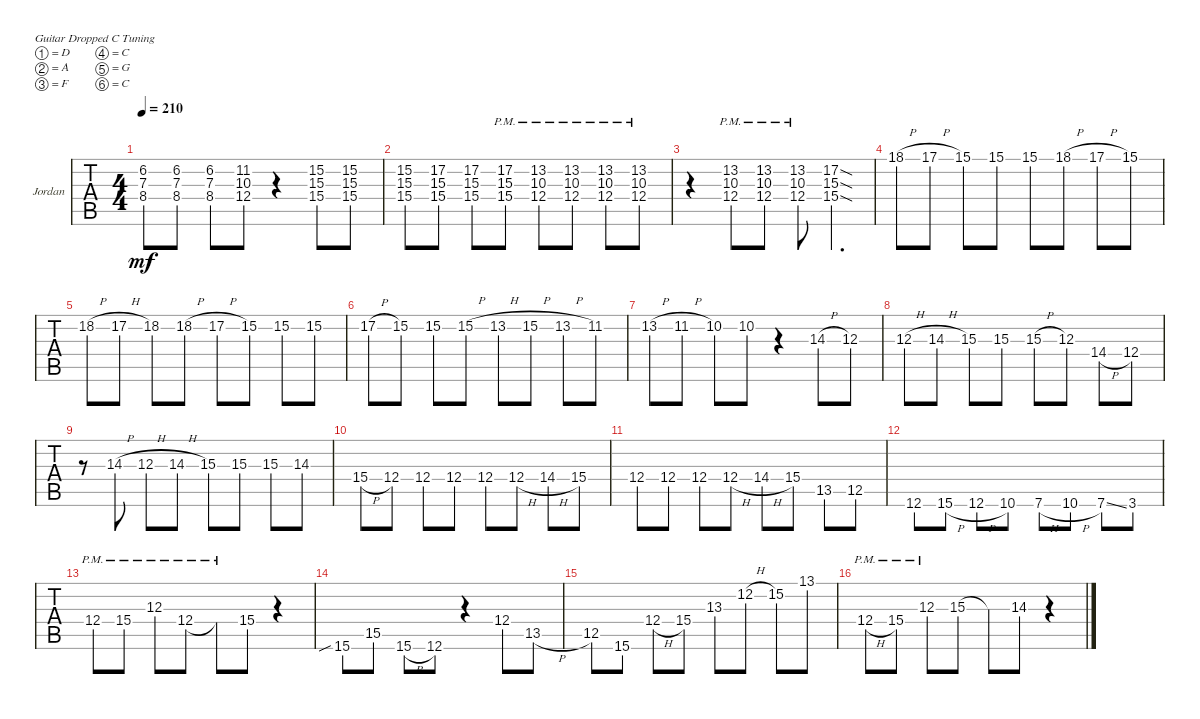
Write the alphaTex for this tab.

\bracketExtendMode groupsimilarinstruments
\firstSystemTrackNameOrientation horizontal
\otherSystemsTrackNameOrientation horizontal
\track ("Jid-Lee" "Jordan") {instrument overdrivenguitar}
\staff {tabs}
\tuning (D4 A3 F3 C3 G2 C2)
\ts (4 4)
\tempo 210
\clef g2
\ks c
(7.3 8.4 6.2).8{dy mf} (7.3 8.4 6.2).8 (7.3 8.4 6.2).8 (10.3 12.4 11.2).8 r.4 (15.4 15.3 15.2).8 (15.3 15.2 15.4).8 |
(15.2 15.3 15.4).8 (17.2 15.3 15.4).8 (17.2 15.3 15.4).8 (17.2{pm} 15.3{pm} 15.4{pm}).8 (13.2{pm} 12.4{pm} 10.3{pm}).8 (13.2{pm} 10.3{pm} 12.4{pm}).8 (13.2{pm} 10.3{pm} 12.4{pm}).8 (13.2{pm} 10.3{pm} 12.4{pm}).8 |
r.4 (13.2{pm} 12.4{pm} 10.3{pm}).8 (13.2{pm} 10.3{pm} 12.4{pm}).8 (13.2{pm} 10.3{pm} 12.4{pm}).8 (17.2{sod} 15.3{sod} 15.4{sod}).4{d} |
18.1{h}.8 17.1{h}.8 15.1.8 15.1.8 15.1.8 18.1{h}.8 17.1{h}.8 15.1.8 |
18.2{h}.8 17.2{h}.8 18.2.8 18.2{h}.8 17.2{h}.8 15.2.8 15.2.8 15.2.8 |
17.2{h}.8 15.2.8 15.2.8 15.2{h}.8 13.2{h}.8 15.2{h}.8 13.2{h}.8 11.2.8 |
13.2{h}.8 11.2{h}.8 10.2.8 10.2.8 r.4 14.3{h}.8 12.3.8 |
12.3{h}.8 14.3{h}.8 15.3.8 15.3.8 15.3{h}.8 12.3.8 14.4{h}.8 12.4.8 |
r.8 14.3{h}.8 12.3{h}.8 14.3{h}.8 15.3.8 15.3.8 15.3.8 14.3.8 |
15.4{h}.8 12.4.8 12.4.8 12.4.8 12.4.8 12.4{h}.8 14.4{h}.8 15.4.8 |
12.4.8 12.4.8 12.4.8 12.4{h}.8 14.4{h}.8 15.4.8 13.5.8 12.5.8 |
12.6.8 15.6{h}.8 12.6{h}.8 10.6.8 7.6{h}.8 10.6{h}.8 7.6{ss}.8 3.6.8 |
12.4{pm}.8 15.4{pm}.8 12.3{pm}.8 12.4{pm}.8 12.4{pm t}.8 15.4.8 r.4 |
15.6{sib}.8 15.5.8 15.6{h}.8 12.6.8 r.4 12.4.8 13.5{h}.8 |
12.5.8 15.6.8 12.4{h}.8 15.4.8 13.3.8 12.2{h}.8 15.2.8 13.1.8 |
12.4{h pm}.8 15.4{pm}.8 12.3{pm}.8 15.3.8 15.3{t}.8 14.3.8 r.4
